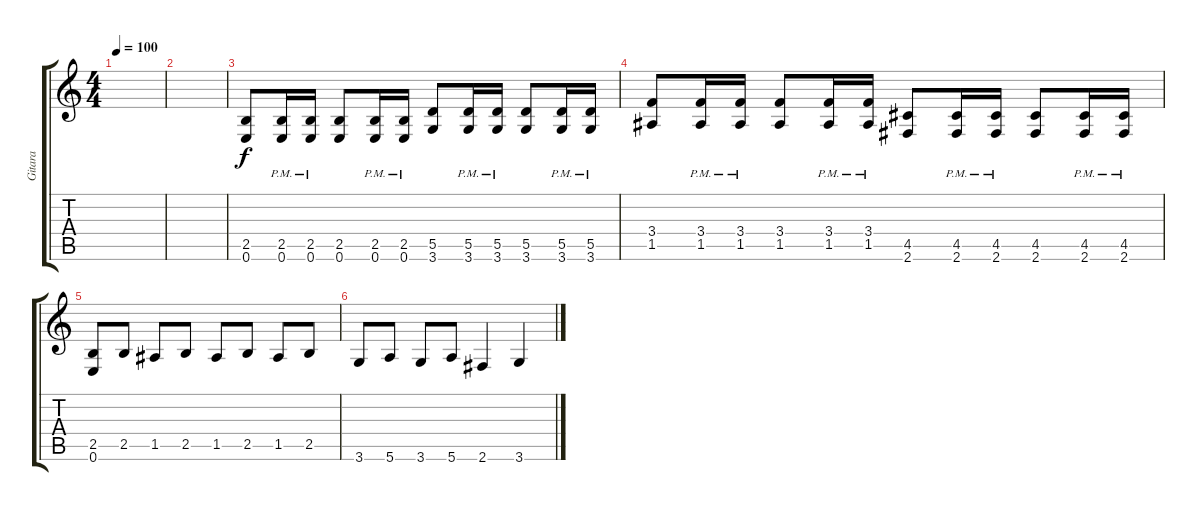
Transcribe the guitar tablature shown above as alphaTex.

\track ("Gitara" "Gitara") {instrument distortionguitar}
\staff {score tabs}
\tuning (E4 B3 G3 D3 A2 E2) {hide}
\ts (4 4)
\tempo 100
\clef g2
\ks c
|
|
(2.5 0.6).8 (2.5{pm} 0.6{pm}).16 (2.5{pm} 0.6{pm}).16 (2.5 0.6).8 (2.5{pm} 0.6{pm}).16 (2.5{pm} 0.6{pm}).16 (5.5 3.6).8 (5.5{pm} 3.6{pm}).16 (5.5{pm} 3.6{pm}).16 (5.5 3.6).8 (5.5{pm} 3.6{pm}).16 (5.5{pm} 3.6{pm}).16 |
(3.4 1.5).8 (3.4{pm} 1.5{pm}).16 (3.4{pm} 1.5{pm}).16 (3.4 1.5).8 (3.4{pm} 1.5{pm}).16 (3.4{pm} 1.5{pm}).16 (4.5 2.6).8 (4.5{pm} 2.6{pm}).16 (4.5{pm} 2.6{pm}).16 (4.5 2.6).8 (4.5{pm} 2.6{pm}).16 (4.5{pm} 2.6{pm}).16 |
(2.5 0.6).8 2.5.8 1.5.8 2.5.8 1.5.8 2.5.8 1.5.8 2.5.8 |
3.6.8 5.6.8 3.6.8 5.6.8 2.6.4 3.6.4
